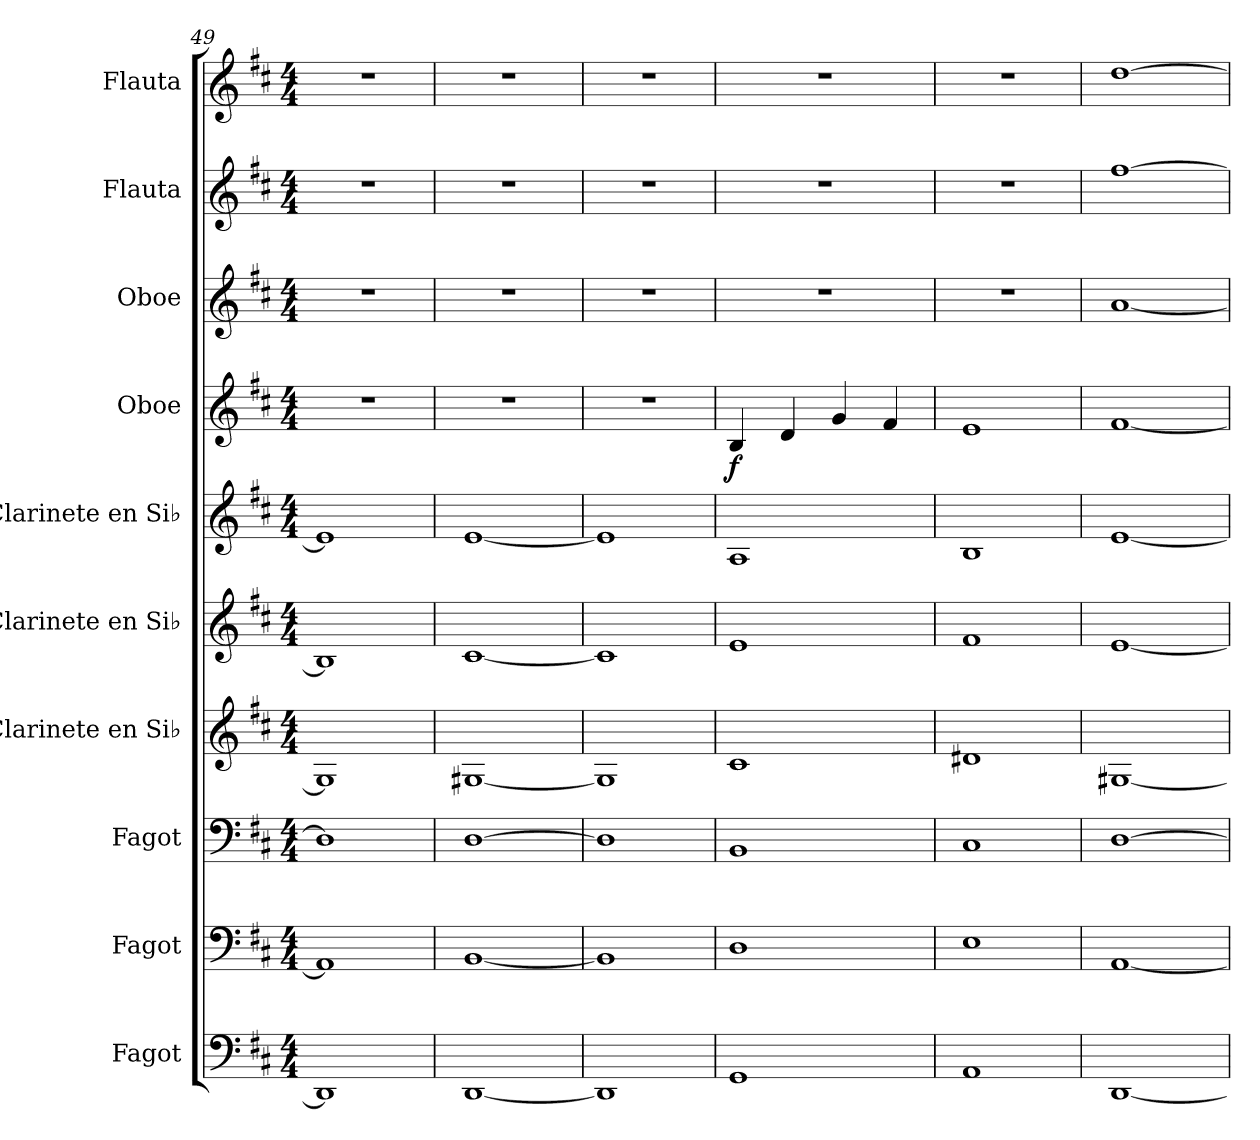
**kern	**kern	**kern	**kern	**kern	**kern	**kern	**dynam	**kern	**kern	**kern
*part10	*part9	*part8	*part7	*part6	*part5	*part4	*part4	*part3	*part2	*part1
*staff10	*staff9	*staff8	*staff7	*staff6	*staff5	*staff4	*staff4	*staff3	*staff2	*staff1
*I"Fagot	*I"Fagot	*I"Fagot	*I"Clarinete en Si♭	*I"Clarinete en Si♭	*I"Clarinete en Si♭	*I"Oboe	*	*I"Oboe	*I"Flauta	*I"Flauta
*I'Fag.	*I'Fag.	*I'Fag.	*I'Cl. Si♭	*I'Cl. Si♭	*I'Cl. Si♭	*I'Ob.	*	*I'Ob.	*I'Fl.	*I'Fl.
*clefF4	*clefF4	*clefF4	*clefG2	*clefG2	*clefG2	*clefG2	*	*clefG2	*clefG2	*clefG2
*	*	*	*ITrd1c2	*ITrd1c2	*ITrd1c2	*	*	*	*	*
*k[f#c#]	*k[f#c#]	*k[f#c#]	*k[]	*k[]	*k[]	*k[f#c#]	*	*k[f#c#]	*k[f#c#]	*k[f#c#]
*M4/4	*M4/4	*M4/4	*M4/4	*M4/4	*M4/4	*M4/4	*	*M4/4	*M4/4	*M4/4
=49	=49	=49	=49	=49	=49	=49	=49	=49	=49	=49
1DD]	1AA]	1D]	1F#]	1A]	1d]	1r	.	1r	1r	1r
=50	=50	=50	=50	=50	=50	=50	=50	=50	=50	=50
[1DD	[1BB	[1D	[1F#X	[1B	[1d	1r	.	1r	1r	1r
=51	=51	=51	=51	=51	=51	=51	=51	=51	=51	=51
1DD]	1BB]	1D]	1F#]	1B]	1d]	1r	.	1r	1r	1r
=52	=52	=52	=52	=52	=52	=52	=52	=52	=52	=52
!	!	!	!	!	!	!	!LO:DY:b	!	!	!
1GG	1D	1BB	1B	1d	1G	4B/	f	1r	1r	1r
.	.	.	.	.	.	4d/	.	.	.	.
.	.	.	.	.	.	4g/	.	.	.	.
.	.	.	.	.	.	4f#/	.	.	.	.
=53	=53	=53	=53	=53	=53	=53	=53	=53	=53	=53
1AA	1E	1C#	1c#X	1e	1A	1e	.	1r	1r	1r
=54	=54	=54	=54	=54	=54	=54	=54	=54	=54	=54
[1DD	[1AA	[1D	[1F#X	[1d	[1d	[1f#	.	[1a	[1ff#	[1dd
=	=	=	=	=	=	=	=	=	=	=
*-	*-	*-	*-	*-	*-	*-	*-	*-	*-	*-
